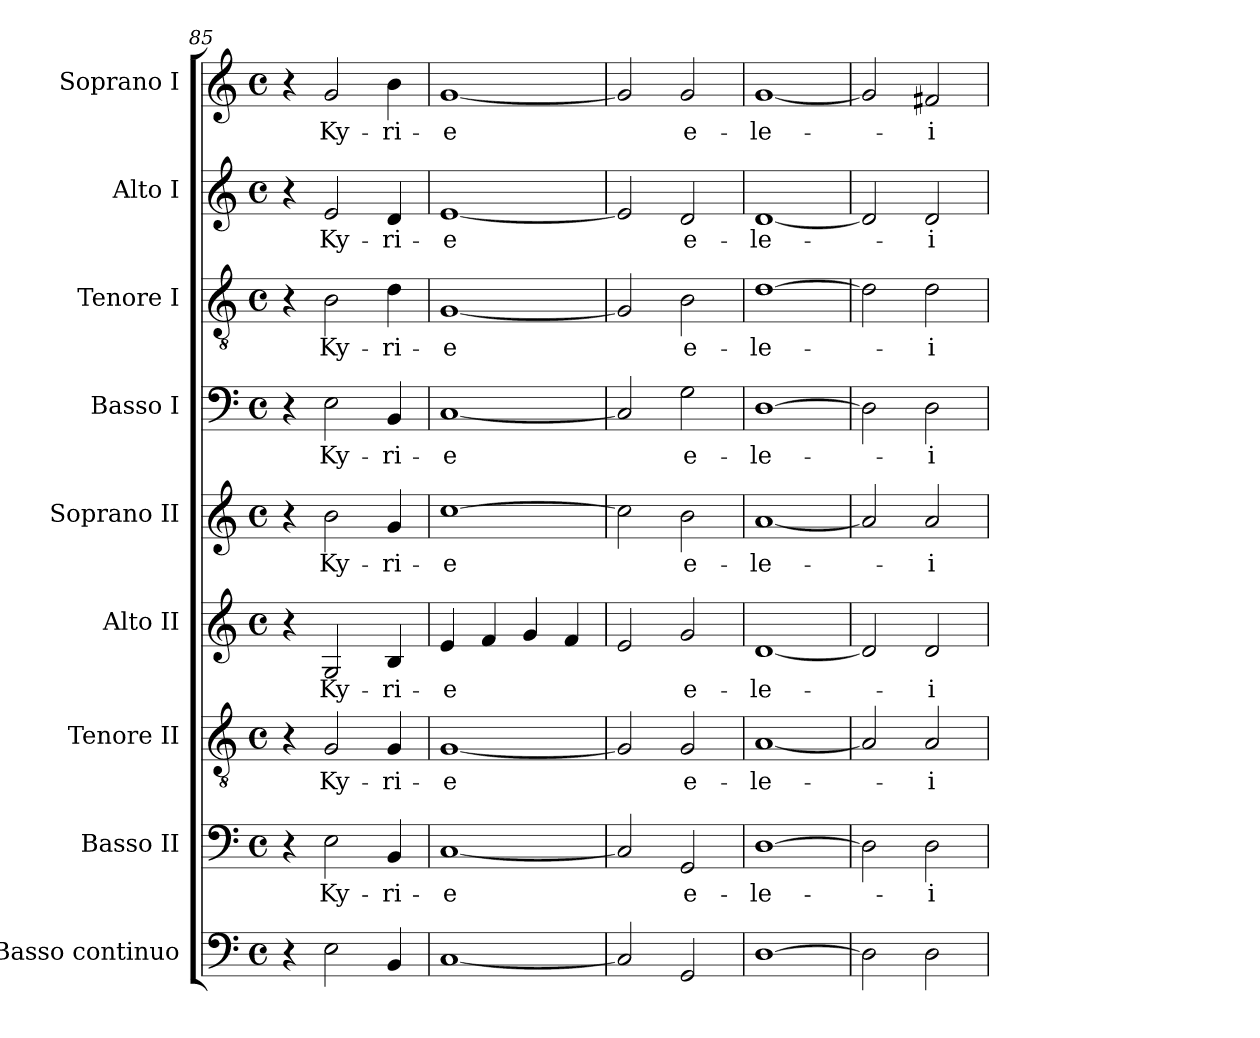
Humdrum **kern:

**kern	**kern	**text	**kern	**text	**kern	**text	**kern	**text	**kern	**text	**kern	**text	**kern	**text	**kern	**text
*part9	*part8	*part8	*part7	*part7	*part6	*part6	*part5	*part5	*part4	*part4	*part3	*part3	*part2	*part2	*part1	*part1
*staff9	*staff8	*staff8	*staff7	*staff7	*staff6	*staff6	*staff5	*staff5	*staff4	*staff4	*staff3	*staff3	*staff2	*staff2	*staff1	*staff1
*I"Basso continuo	*I"Basso II	*	*I"Tenore II	*	*I"Alto II	*	*I"Soprano II	*	*I"Basso I	*	*I"Tenore I	*	*I"Alto I	*	*I"Soprano I	*
*I'BC	*I'B 2	*	*I'T 2	*	*I'A 2	*	*I'S 2	*	*I'B 1	*	*I'T 1	*	*I'A 1	*	*I'S 1	*
*clefF4	*clefF4	*	*clefGv2	*	*clefG2	*	*clefG2	*	*clefF4	*	*clefGv2	*	*clefG2	*	*clefG2	*
*k[]	*k[]	*	*k[]	*	*k[]	*	*k[]	*	*k[]	*	*k[]	*	*k[]	*	*k[]	*
*C:	*C:	*	*C:	*	*C:	*	*C:	*	*C:	*	*C:	*	*C:	*	*C:	*
*M4/4	*M4/4	*	*M4/4	*	*M4/4	*	*M4/4	*	*M4/4	*	*M4/4	*	*M4/4	*	*M4/4	*
*met(c)	*met(c)	*	*met(c)	*	*met(c)	*	*met(c)	*	*met(c)	*	*met(c)	*	*met(c)	*	*met(c)	*
=85	=85	=85	=85	=85	=85	=85	=85	=85	=85	=85	=85	=85	=85	=85	=85	=85
4r	4r	.	4r	.	4r	.	4r	.	4r	.	4r	.	4r	.	4r	.
!	!	!LO:LY:b	!	!LO:LY:b	!	!LO:LY:b	!	!LO:LY:b	!	!LO:LY:b	!	!LO:LY:b	!	!LO:LY:b	!	!LO:LY:b
2E\	2E\	Ky-	2G/	Ky-	2G/	Ky-	2b\	Ky-	2E\	Ky-	2B\	Ky-	2e/	Ky-	2g/	Ky-
!	!	!LO:LY:b	!	!LO:LY:b	!	!LO:LY:b	!	!LO:LY:b	!	!LO:LY:b	!	!LO:LY:b	!	!LO:LY:b	!	!LO:LY:b
4BB/	4BB/	-ri-	4G/	-ri-	4B/	-ri-	4g/	-ri-	4BB/	-ri-	4d\	-ri-	4d/	-ri-	4b\	-ri-
=86	=86	=86	=86	=86	=86	=86	=86	=86	=86	=86	=86	=86	=86	=86	=86	=86
!	!	!LO:LY:b	!	!LO:LY:b	!	!LO:LY:b	!	!LO:LY:b	!	!LO:LY:b	!	!LO:LY:b	!	!LO:LY:b	!	!LO:LY:b
[1C	[1C	-e	[1G	-e	4e/	-e	[1cc	-e	[1C	-e	[1G	-e	[1e	-e	[1g	-e
.	.	.	.	.	4f/	.	.	.	.	.	.	.	.	.	.	.
.	.	.	.	.	4g/	.	.	.	.	.	.	.	.	.	.	.
.	.	.	.	.	4f/	.	.	.	.	.	.	.	.	.	.	.
=87	=87	=87	=87	=87	=87	=87	=87	=87	=87	=87	=87	=87	=87	=87	=87	=87
2C/]	2C/]	.	2G/]	.	2e/	.	2cc\]	.	2C/]	.	2G/]	.	2e/]	.	2g/]	.
!	!	!LO:LY:b	!	!LO:LY:b	!	!LO:LY:b	!	!LO:LY:b	!	!LO:LY:b	!	!LO:LY:b	!	!LO:LY:b	!	!LO:LY:b
2GG/	2GG/	e-	2G/	e-	2g/	e-	2b\	e-	2G\	e-	2B\	e-	2d/	e-	2g/	e-
=88	=88	=88	=88	=88	=88	=88	=88	=88	=88	=88	=88	=88	=88	=88	=88	=88
!	!	!LO:LY:b	!	!LO:LY:b	!	!LO:LY:b	!	!LO:LY:b	!	!LO:LY:b	!	!LO:LY:b	!	!LO:LY:b	!	!LO:LY:b
[1D	[1D	-le-	[1A	-le-	[1d	-le-	[1a	-le-	[1D	-le-	[1d	-le-	[1d	-le-	[1g	-le-
=89	=89	=89	=89	=89	=89	=89	=89	=89	=89	=89	=89	=89	=89	=89	=89	=89
2D\]	2D\]	.	2A/]	.	2d/]	.	2a/]	.	2D\]	.	2d\]	.	2d/]	.	2g/]	.
!	!	!LO:LY:b	!	!LO:LY:b	!	!LO:LY:b	!	!LO:LY:b	!	!LO:LY:b	!	!LO:LY:b	!	!LO:LY:b	!	!LO:LY:b
2D\	2D\	-i-	2A/	-i-	2d/	-i-	2a/	-i-	2D\	-i-	2d\	-i-	2d/	-i-	2f#X/	-i-
=	=	=	=	=	=	=	=	=	=	=	=	=	=	=	=	=
*-	*-	*-	*-	*-	*-	*-	*-	*-	*-	*-	*-	*-	*-	*-	*-	*-
